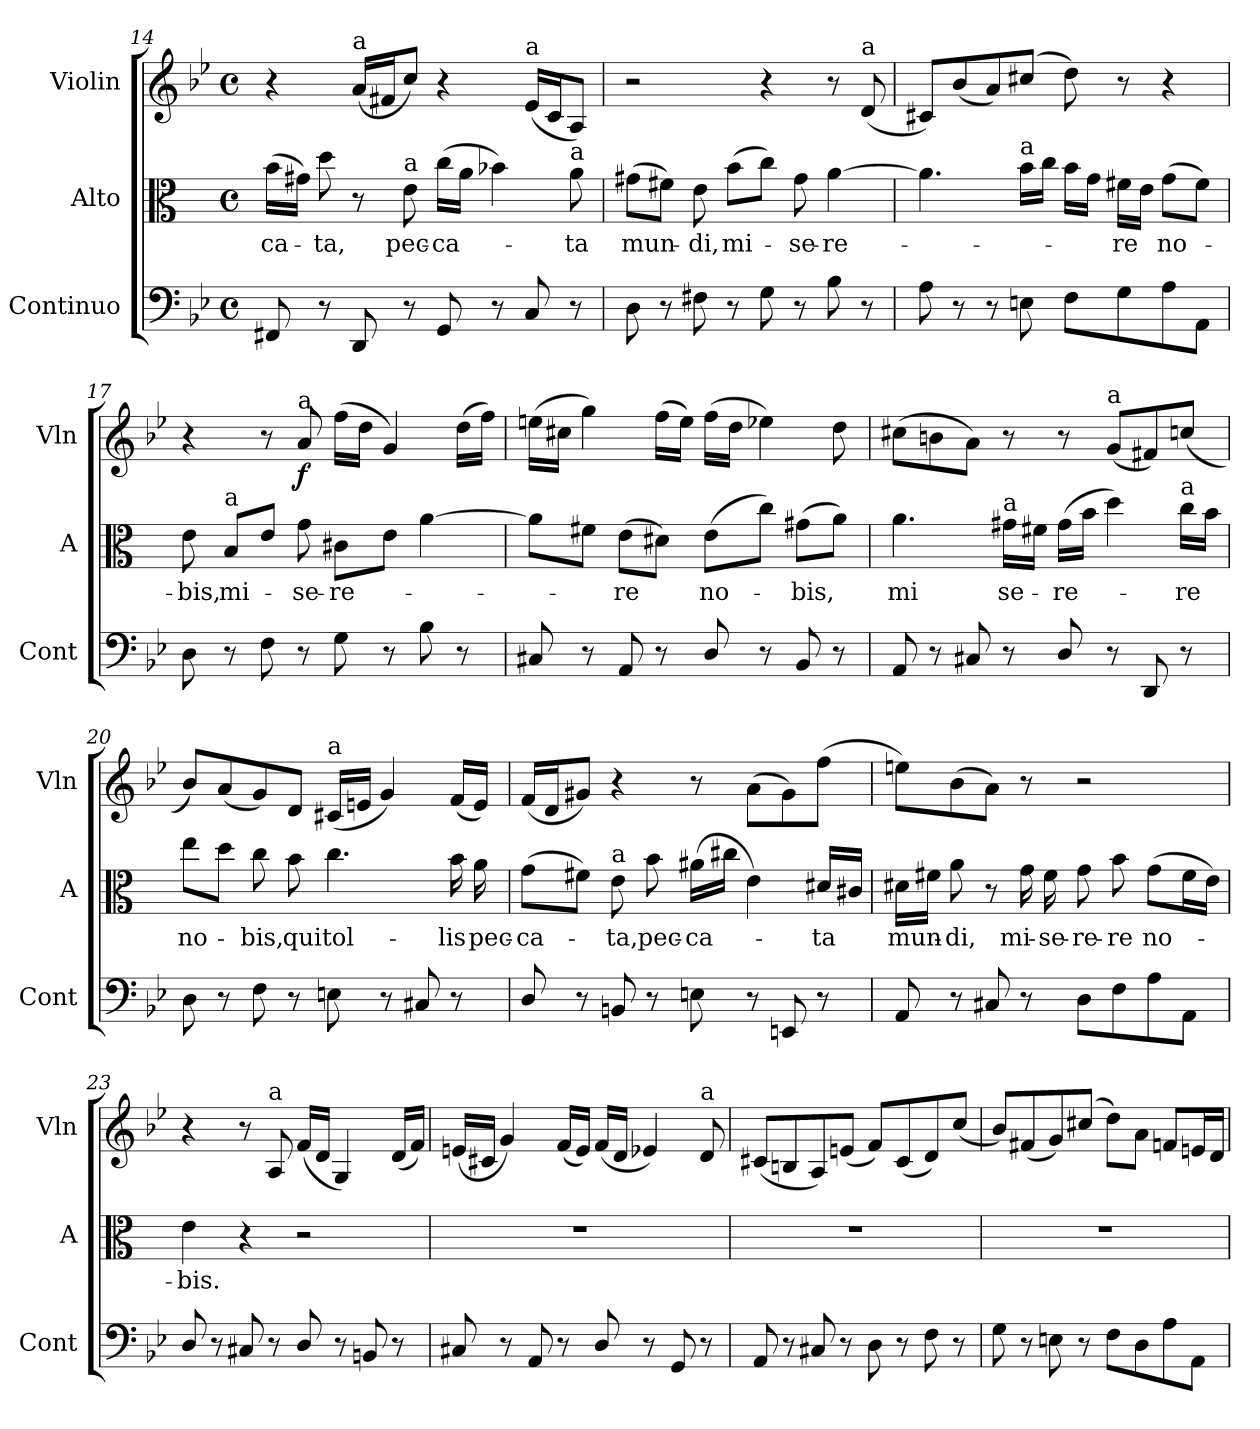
**kern	**kern	**text	**kern	**dynam
*part3	*part2	*part2	*part1	*part1
*staff3	*staff2	*staff2	*staff1	*staff1
*I"Continuo	*I"Alto	*	*I"Violin	*
*I'Cont	*I'A	*	*I'Vln	*
*clefF4	*clefC3	*	*clefG2	*
*	*ITrd1c2	*	*	*
*k[b-e-]	*k[b-e-]	*	*k[b-e-]	*
*M4/4	*M4/4	*	*M4/4	*
*met(c)	*met(c)	*	*met(c)	*
=14	=14	=14	=14	=14
!	!	!LO:LY:b	!	!
8FF#X/	(16a\LL	-ca-	4r	.
.	16f#X\JJ)	.	.	.
!	!	!LO:LY:b	!	!
8r	8cc\	-ta,	.	.
!	!	!	!LO:TX:a:t=a	!
8DD/	8r	.	(16a/LL	.
.	.	.	16f#X/J	.
!	!LO:TX:a:t=a	!	!	!
!	!	!LO:LY:b	!	!
8r	8d\	pec-	8cc/J)	.
!	!	!LO:LY:b	!	!
8GG/	(16b-\LL	-ca-	4r	.
.	16g\JJ	.	.	.
8r	4a-X\)	.	.	.
!	!	!	!LO:TX:a:t=a	!
8C/	.	.	(16e-/LL	.
.	.	.	16c/J	.
!	!LO:TX:a:t=a	!	!	!
!	!	!LO:LY:b	!	!
8r	8g\	-ta	8A/J)	.
=15	=15	=15	=15	=15
!	!	!LO:LY:b	!	!
8D\	(8f#X\L	mun-	2r	.
8r	8en\J)	.	.	.
!	!	!LO:LY:b	!	!
8F#X\	8d\	-di,	.	.
!	!	!LO:LY:b	!	!
8r	(8a\L	mi-	.	.
8G\	8b-\J)	.	4r	.
!	!	!LO:LY:b	!	!
8r	8f#\	-se-	.	.
!	!	!LO:LY:b	!	!
8B-\	[4g\	-re-	8r	.
!	!	!	!LO:TX:a:t=a	!
8r	.	.	(8d/	.
=16	=16	=16	=16	=16
8A\	4.g\]	.	8c#X/L)	.
8r	.	.	(8b-/	.
8r	.	.	8a/)	.
!	!LO:TX:a:t=a	!	!	!
8En\	16a\LL	.	(8cc#X/J	.
.	16b-\JJ	.	.	.
8F\L	16a\LL	.	8dd\)	.
.	16f\JJ	.	.	.
!	!	!LO:LY:b	!	!
8G\	16en\LL	-re	8r	.
.	16d\JJ	.	.	.
!	!	!LO:LY:b	!	!
8A\	(8f\L	no-	4r	.
8AA\J	8e\J)	.	.	.
!!LO:LB:g=z
=17	=17	=17	=17	=17
!	!	!LO:LY:b	!	!
8D\	8d\	-bis,	4r	.
!	!LO:TX:a:t=a	!	!	!
!	!	!LO:LY:b	!	!
8r	8A/L	mi-	.	.
8F\	8d/J	.	8r	.
!	!	!	!LO:TX:a:t=a	!
!	!	!LO:LY:b	!	!LO:DY:b
8r	8f\	-se-	8a/	f
!	!	!LO:LY:b	!	!
8G\	8Bn\L	-re-	(16ff\LL	.
.	.	.	16dd\JJ	.
8r	8d\J	.	4g/)	.
8B-\	[4g\	.	.	.
8r	.	.	(16dd\LL	.
.	.	.	16ff\JJ)	.
=18	=18	=18	=18	=18
8C#X/	8g\L]	.	(16een\LL	.
.	.	.	16cc#X\JJ	.
8r	8en\J	.	4gg\)	.
!	!	!LO:LY:b	!	!
8AA/	(8d\L	-re	.	.
8r	8c#X\J)	.	(16ff\LL	.
.	.	.	16ee\JJ)	.
!	!	!LO:LY:b	!	!
8D/	(8d\L	no-	(16ff\LL	.
.	.	.	16dd\JJ	.
8r	8b-\J)	.	4ee-X\)	.
!	!	!LO:LY:b	!	!
8BB-/	(8f#X\L	-bis,	.	.
8r	8g\J)	.	8dd\	.
=19	=19	=19	=19	=19
!	!	!LO:LY:b	!	!
8AA/	4.g\	mi	(8cc#X\L	.
8r	.	.	8bn\	.
8C#X/	.	.	8a\J)	.
!	!LO:TX:a:t=a	!	!	!
!	!	!LO:LY:b	!	!
8r	16f#X\LL	-se-	8r	.
.	16en\JJ	.	.	.
!	!	!LO:LY:b	!	!
8D/	(16f#\LL	-re-	8r	.
.	16a\JJ	.	.	.
!	!	!	!LO:TX:a:t=a	!
8r	4cc\)	.	(8g/L	.
8DD/	.	.	8f#X/)	.
!	!LO:TX:a:t=a	!	!	!
!	!	!LO:LY:b	!	!
8r	16b-\LL	-re	(8ccn/J	.
.	16a\JJ	.	.	.
=20	=20	=20	=20	=20
!	!	!LO:LY:b	!	!
8D\	8dd\L	no-	8b-/L)	.
8r	8cc\J	.	(8a/	.
!	!	!LO:LY:b	!	!
8F\	8b-\	-bis,	8g/)	.
!	!	!LO:LY:b	!	!
8r	8a\	qui	8d/J	.
!	!	!	!LO:TX:a:t=a	!
!	!	!LO:LY:b	!	!
8En\	4.b-\	tol-	(16c#X/LL	.
.	.	.	16en/JJ	.
8r	.	.	4g/)	.
8C#X/	.	.	.	.
!	!	!LO:LY:b	!	!
8r	16a\	-lis	(16f/LL	.
!	!	!LO:LY:b	!	!
.	16g\	pec-	16e/JJ)	.
!!LO:LB:g=z
=21	=21	=21	=21	=21
!	!	!LO:LY:b	!	!
8D/	(8f\L	-ca-	(16f/LL	.
.	.	.	16d/J	.
8r	8en\J)	.	8g#X/J)	.
!	!LO:TX:a:t=a	!	!	!
!	!	!LO:LY:b	!	!
8BBn/	8d\	-ta,	4r	.
!	!	!LO:LY:b	!	!
8r	8a\	pec-	.	.
!	!	!LO:LY:b	!	!
8En\	(16g#X\LL	-ca-	8r	.
.	16bn\JJ	.	.	.
8r	4d\)	.	(8a\L	.
8EEn/	.	.	8g#\)	.
!	!	!LO:LY:b	!	!
8r	16c#X/LL	-ta	(8ff\J	.
.	16Bn/JJ	.	.	.
=22	=22	=22	=22	=22
!	!	!LO:LY:b	!	!
8AA/	16c#X\LL	mun-	8een\L)	.
.	16en\JJ	.	.	.
!	!	!LO:LY:b	!	!
8r	8g\	-di,	(8b-\	.
8C#X/	8r	.	8a\J)	.
!	!	!LO:LY:b	!	!
8r	16f\	mi-	8r	.
!	!	!LO:LY:b	!	!
.	16e\	-se-	.	.
!	!	!LO:LY:b	!	!
8D\L	8f\	-re-	2r	.
!	!	!LO:LY:b	!	!
8F\	8a\	-re	.	.
!	!	!LO:LY:b	!	!
8A\	(8f\L	no-	.	.
8AA\J	16e\L	.	.	.
.	16d\JJ)	.	.	.
=23	=23	=23	=23	=23
!	!	!LO:LY:b	!	!
8D/	4d\	-bis.	4r	.
8r	.	.	.	.
8C#X/	4r	.	8r	.
!	!	!	!LO:TX:a:t=a	!
8r	.	.	8A/	.
8D/	2r	.	(16f/LL	.
.	.	.	16d/JJ	.
8r	.	.	4G/)	.
8BBn/	.	.	.	.
8r	.	.	(16d/LL	.
.	.	.	16f/JJ)	.
=24	=24	=24	=24	=24
8C#X/	1r	.	(16en/LL	.
.	.	.	16c#X/JJ	.
8r	.	.	4g/)	.
8AA/	.	.	.	.
8r	.	.	(16f/LL	.
.	.	.	16e/JJ)	.
8D/	.	.	(16f/LL	.
.	.	.	16d/JJ	.
8r	.	.	4e-X/)	.
8GG/	.	.	.	.
!	!	!	!LO:TX:a:t=a	!
8r	.	.	8d/	.
!!LO:PB:g=z
=25	=25	=25	=25	=25
8AA/	1r	.	(8c#X/L	.
8r	.	.	8Bn/	.
8C#X/	.	.	8A/)	.
8r	.	.	(8en/J	.
8D\	.	.	8f/L)	.
8r	.	.	(8c#/	.
8F\	.	.	8d/)	.
8r	.	.	(8cc/J	.
=26	=26	=26	=26	=26
8G\	1r	.	8b-/L)	.
8r	.	.	(8f#X/	.
8En\	.	.	8g/)	.
8r	.	.	(8cc#X/J	.
8F\L	.	.	8dd\L)	.
8D\	.	.	8a\J	.
8A\	.	.	8fn/L	.
8AA\J	.	.	16en/L	.
.	.	.	16d/JJ	.
=	=	=	=	=
*-	*-	*-	*-	*-
